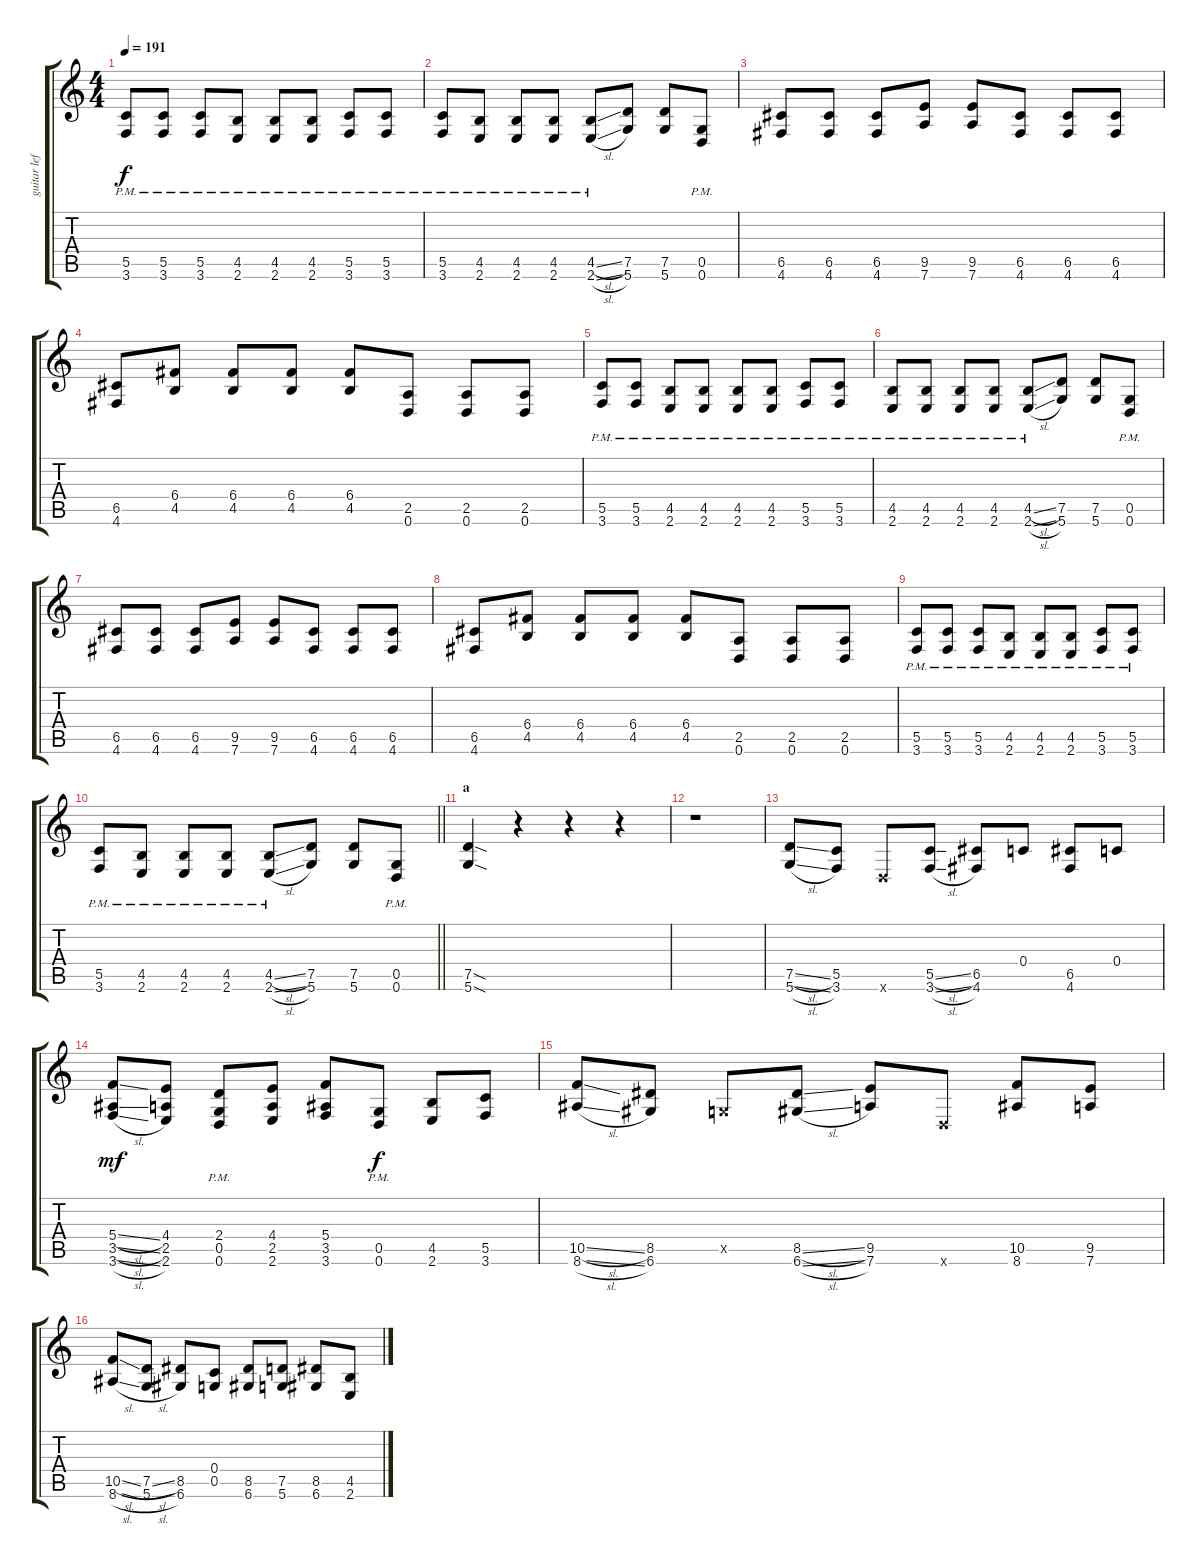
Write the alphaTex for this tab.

\track ("guitar left" "guitar lef") {instrument distortionguitar}
\staff {score tabs}
\tuning (D4 A3 F3 C3 G2 D2) {hide}
\ts (4 4)
\tempo 191
\clef g2
\ks c
(5.5{pm} 3.6{pm}).8{dy f} (5.5{pm} 3.6{pm}).8 (5.5{pm} 3.6{pm}).8 (4.5{pm} 2.6{pm}).8 (4.5{pm} 2.6{pm}).8 (4.5{pm} 2.6{pm}).8 (5.5{pm} 3.6{pm}).8 (5.5{pm} 3.6{pm}).8 |
(5.5{pm} 3.6{pm}).8 (4.5{pm} 2.6{pm}).8 (4.5{pm} 2.6{pm}).8 (4.5{pm} 2.6{pm}).8 (4.5{sl pm} 2.6{sl pm}).8 (7.5 5.6).8 (7.5 5.6).8 (0.5{pm} 0.6{pm}).8 |
(6.5 4.6).8 (6.5 4.6).8 (6.5 4.6).8 (9.5 7.6).8 (9.5 7.6).8 (6.5 4.6).8 (6.5 4.6).8 (6.5 4.6).8 |
(6.5 4.6).8 (6.4 4.5).8 (6.4 4.5).8 (6.4 4.5).8 (6.4 4.5).8 (2.5 0.6).8 (2.5 0.6).8 (2.5 0.6).8 |
(5.5{pm} 3.6{pm}).8 (5.5{pm} 3.6{pm}).8 (4.5{pm} 2.6{pm}).8 (4.5{pm} 2.6{pm}).8 (4.5{pm} 2.6{pm}).8 (4.5{pm} 2.6{pm}).8 (5.5{pm} 3.6{pm}).8 (5.5{pm} 3.6{pm}).8 |
(4.5{pm} 2.6{pm}).8 (4.5{pm} 2.6{pm}).8 (4.5{pm} 2.6{pm}).8 (4.5{pm} 2.6{pm}).8 (4.5{sl pm} 2.6{sl pm}).8 (7.5 5.6).8 (7.5 5.6).8 (0.5{pm} 0.6{pm}).8 |
(6.5 4.6).8 (6.5 4.6).8 (6.5 4.6).8 (9.5 7.6).8 (9.5 7.6).8 (6.5 4.6).8 (6.5 4.6).8 (6.5 4.6).8 |
(6.5 4.6).8 (6.4 4.5).8 (6.4 4.5).8 (6.4 4.5).8 (6.4 4.5).8 (2.5 0.6).8 (2.5 0.6).8 (2.5 0.6).8 |
(5.5{pm} 3.6{pm}).8 (5.5{pm} 3.6{pm}).8 (5.5{pm} 3.6{pm}).8 (4.5{pm} 2.6{pm}).8 (4.5{pm} 2.6{pm}).8 (4.5{pm} 2.6{pm}).8 (5.5{pm} 3.6{pm}).8 (5.5{pm} 3.6{pm}).8 |
\barLineRight lightlight
(5.5{pm} 3.6{pm}).8 (4.5{pm} 2.6{pm}).8 (4.5{pm} 2.6{pm}).8 (4.5{pm} 2.6{pm}).8 (4.5{sl pm} 2.6{sl pm}).8 (7.5 5.6).8 (7.5 5.6).8 (0.5{pm} 0.6{pm}).8 |
\section ("" "a")
(7.5{sod} 5.6{sod}).4 r.4 r.4 r.4 |
r.1 |
(7.5{sl} 5.6{sl}).8 (5.5 3.6).8 0.6{x}.8 (5.5{sl} 3.6{sl}).8 (6.5 4.6).8 0.4.8 (6.5 4.6).8 0.4.8 |
(5.4{sl} 3.5{sl} 3.6{sl}).8{dy mf} (4.4 2.5 2.6).8 (2.4 0.5{pm} 0.6).8 (4.4 2.5 2.6).8 (5.4 3.5 3.6).8 (0.5{pm} 0.6{pm}).8{dy f} (4.5 2.6).8 (5.5 3.6).8 |
(10.5{sl} 8.6{sl}).8 (8.5 6.6).8 0.5{x}.8 (8.5{sl} 6.6{sl}).8 (9.5 7.6).8 0.6{x}.8 (10.5 8.6).8 (9.5 7.6).8 |
(10.5{sl} 8.6{sl}).8 (7.5{sl} 5.6{sl}).8 (8.5 6.6).8 (0.4 0.5).8 (8.5 6.6).8 (7.5 5.6).8 (8.5 6.6).8 (4.5 2.6).8
